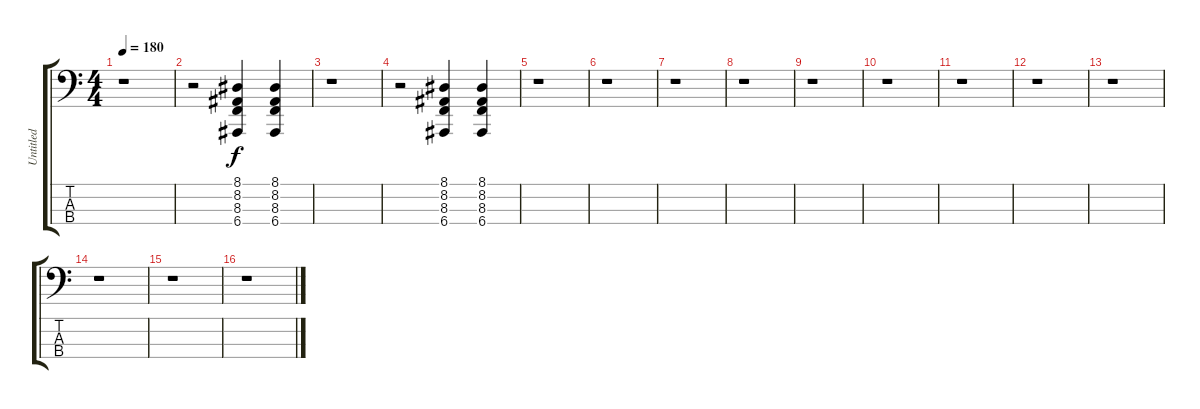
\track ("Untitled" "Untitled") {instrument gunshot}
\staff {score tabs}
\tuning (G2 D2 A1 E1) {hide}
\ts (4 4)
\tempo 180
\clef f4
\ks c
r.1{dy f} |
r.2 (8.1 8.2 8.3 6.4).4 (8.1 8.2 8.3 6.4).4 |
r.1 |
r.2 (8.1 8.2 8.3 6.4).4 (8.1 8.2 8.3 6.4).4 |
r.1 |
r.1 |
r.1 |
r.1 |
r.1 |
r.1 |
r.1 |
r.1 |
r.1 |
r.1 |
r.1 |
r.1
